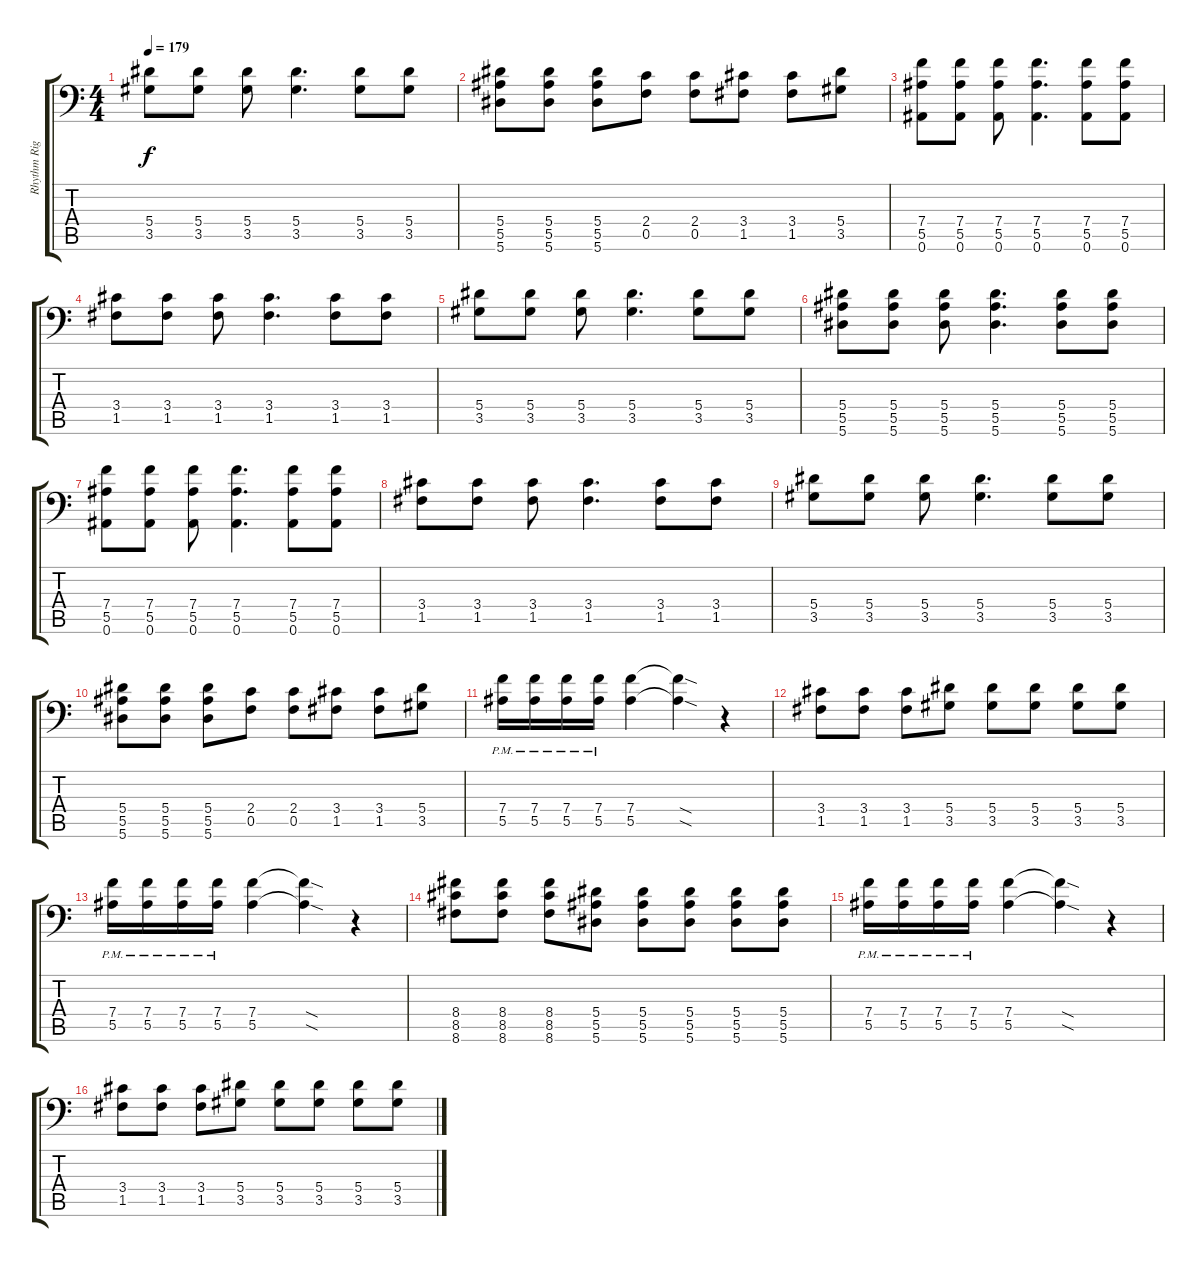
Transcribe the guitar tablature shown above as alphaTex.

\track ("Rhythm Right" "Rhythm Rig") {instrument distortionguitar}
\staff {score tabs}
\tuning (C4 G3 Eb3 Bb2 F2 Bb1) {hide}
\ts (4 4)
\tempo 179
\clef f4
\ks c
(5.4 3.5).8{dy f} (5.4 3.5).8 (5.4 3.5).8 (5.4 3.5).4{d} (5.4 3.5).8 (5.4 3.5).8 |
(5.4 5.5 5.6).8 (5.4 5.5 5.6).8 (5.4 5.5 5.6).8 (2.4 0.5).8 (2.4 0.5).8 (3.4 1.5).8 (3.4 1.5).8 (5.4 3.5).8 |
(7.4 5.5 0.6).8 (7.4 5.5 0.6).8 (7.4 5.5 0.6).8 (7.4 5.5 0.6).4{d} (7.4 5.5 0.6).8 (7.4 5.5 0.6).8 |
(3.4 1.5).8 (3.4 1.5).8 (3.4 1.5).8 (3.4 1.5).4{d} (3.4 1.5).8 (3.4 1.5).8 |
(5.4 3.5).8 (5.4 3.5).8 (5.4 3.5).8 (5.4 3.5).4{d} (5.4 3.5).8 (5.4 3.5).8 |
(5.4 5.5 5.6).8 (5.4 5.5 5.6).8 (5.4 5.5 5.6).8 (5.4 5.5 5.6).4{d} (5.4 5.5 5.6).8 (5.4 5.5 5.6).8 |
(7.4 5.5 0.6).8 (7.4 5.5 0.6).8 (7.4 5.5 0.6).8 (7.4 5.5 0.6).4{d} (7.4 5.5 0.6).8 (7.4 5.5 0.6).8 |
(3.4 1.5).8 (3.4 1.5).8 (3.4 1.5).8 (3.4 1.5).4{d} (3.4 1.5).8 (3.4 1.5).8 |
(5.4 3.5).8 (5.4 3.5).8 (5.4 3.5).8 (5.4 3.5).4{d} (5.4 3.5).8 (5.4 3.5).8 |
(5.4 5.5 5.6).8 (5.4 5.5 5.6).8 (5.4 5.5 5.6).8 (2.4 0.5).8 (2.4 0.5).8 (3.4 1.5).8 (3.4 1.5).8 (5.4 3.5).8 |
(7.4{pm} 5.5{pm}).16 (7.4{pm} 5.5{pm}).16 (7.4{pm} 5.5{pm}).16 (7.4{pm} 5.5{pm}).16 (7.4 5.5).4 (7.4{sod t} 5.5{sod t}).4 r.4 |
(3.4 1.5).8 (3.4 1.5).8 (3.4 1.5).8 (5.4 3.5).8 (5.4 3.5).8 (5.4 3.5).8 (5.4 3.5).8 (5.4 3.5).8 |
(7.4{pm} 5.5{pm}).16 (7.4{pm} 5.5{pm}).16 (7.4{pm} 5.5{pm}).16 (7.4{pm} 5.5{pm}).16 (7.4 5.5).4 (7.4{sod t} 5.5{sod t}).4 r.4 |
(8.4 8.5 8.6).8 (8.4 8.5 8.6).8 (8.4 8.5 8.6).8 (5.4 5.5 5.6).8 (5.4 5.5 5.6).8 (5.4 5.5 5.6).8 (5.4 5.5 5.6).8 (5.4 5.5 5.6).8 |
(7.4{pm} 5.5{pm}).16 (7.4{pm} 5.5{pm}).16 (7.4{pm} 5.5{pm}).16 (7.4{pm} 5.5{pm}).16 (7.4 5.5).4 (7.4{sod t} 5.5{sod t}).4 r.4 |
(3.4 1.5).8 (3.4 1.5).8 (3.4 1.5).8 (5.4 3.5).8 (5.4 3.5).8 (5.4 3.5).8 (5.4 3.5).8 (5.4 3.5).8
